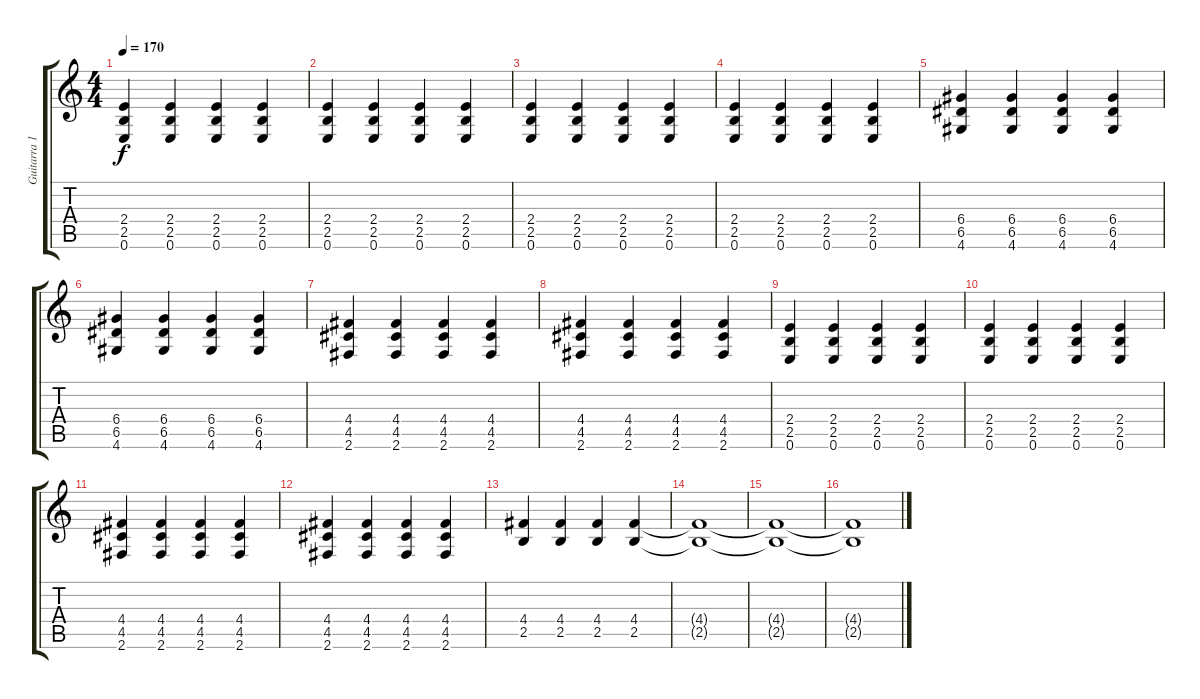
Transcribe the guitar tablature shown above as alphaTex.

\track ("Guitarra 1" "Guitarra 1") {instrument electricguitarmuted}
\staff {score tabs}
\tuning (E4 B3 G3 D3 A2 E2) {hide}
\ts (4 4)
\tempo 170
\clef g2
\ks c
(2.4 2.5 0.6).4{dy f} (2.4 2.5 0.6).4 (2.4 2.5 0.6).4 (2.4 2.5 0.6).4 |
(2.4 2.5 0.6).4 (2.4 2.5 0.6).4 (2.4 2.5 0.6).4 (2.4 2.5 0.6).4 |
(2.4 2.5 0.6).4 (2.4 2.5 0.6).4 (2.4 2.5 0.6).4 (2.4 2.5 0.6).4 |
(2.4 2.5 0.6).4 (2.4 2.5 0.6).4 (2.4 2.5 0.6).4 (2.4 2.5 0.6).4 |
(6.4 6.5 4.6).4 (6.4 6.5 4.6).4 (6.4 6.5 4.6).4 (6.4 6.5 4.6).4 |
(6.4 6.5 4.6).4 (6.4 6.5 4.6).4 (6.4 6.5 4.6).4 (6.4 6.5 4.6).4 |
(4.4 4.5 2.6).4 (4.4 4.5 2.6).4 (4.4 4.5 2.6).4 (4.4 4.5 2.6).4 |
(4.4 4.5 2.6).4 (4.4 4.5 2.6).4 (4.4 4.5 2.6).4 (4.4 4.5 2.6).4 |
(2.4 2.5 0.6).4 (2.4 2.5 0.6).4 (2.4 2.5 0.6).4 (2.4 2.5 0.6).4 |
(2.4 2.5 0.6).4 (2.4 2.5 0.6).4 (2.4 2.5 0.6).4 (2.4 2.5 0.6).4 |
(4.4 4.5 2.6).4 (4.4 4.5 2.6).4 (4.4 4.5 2.6).4 (4.4 4.5 2.6).4 |
(4.4 4.5 2.6).4 (4.4 4.5 2.6).4 (4.4 4.5 2.6).4 (4.4 4.5 2.6).4 |
(4.4 2.5).4 (4.4 2.5).4 (4.4 2.5).4 (4.4 2.5).4 |
(4.4{t} 2.5{t}).1{volume 0} |
(4.4{t} 2.5{t}).1 |
(4.4{t} 2.5{t}).1
